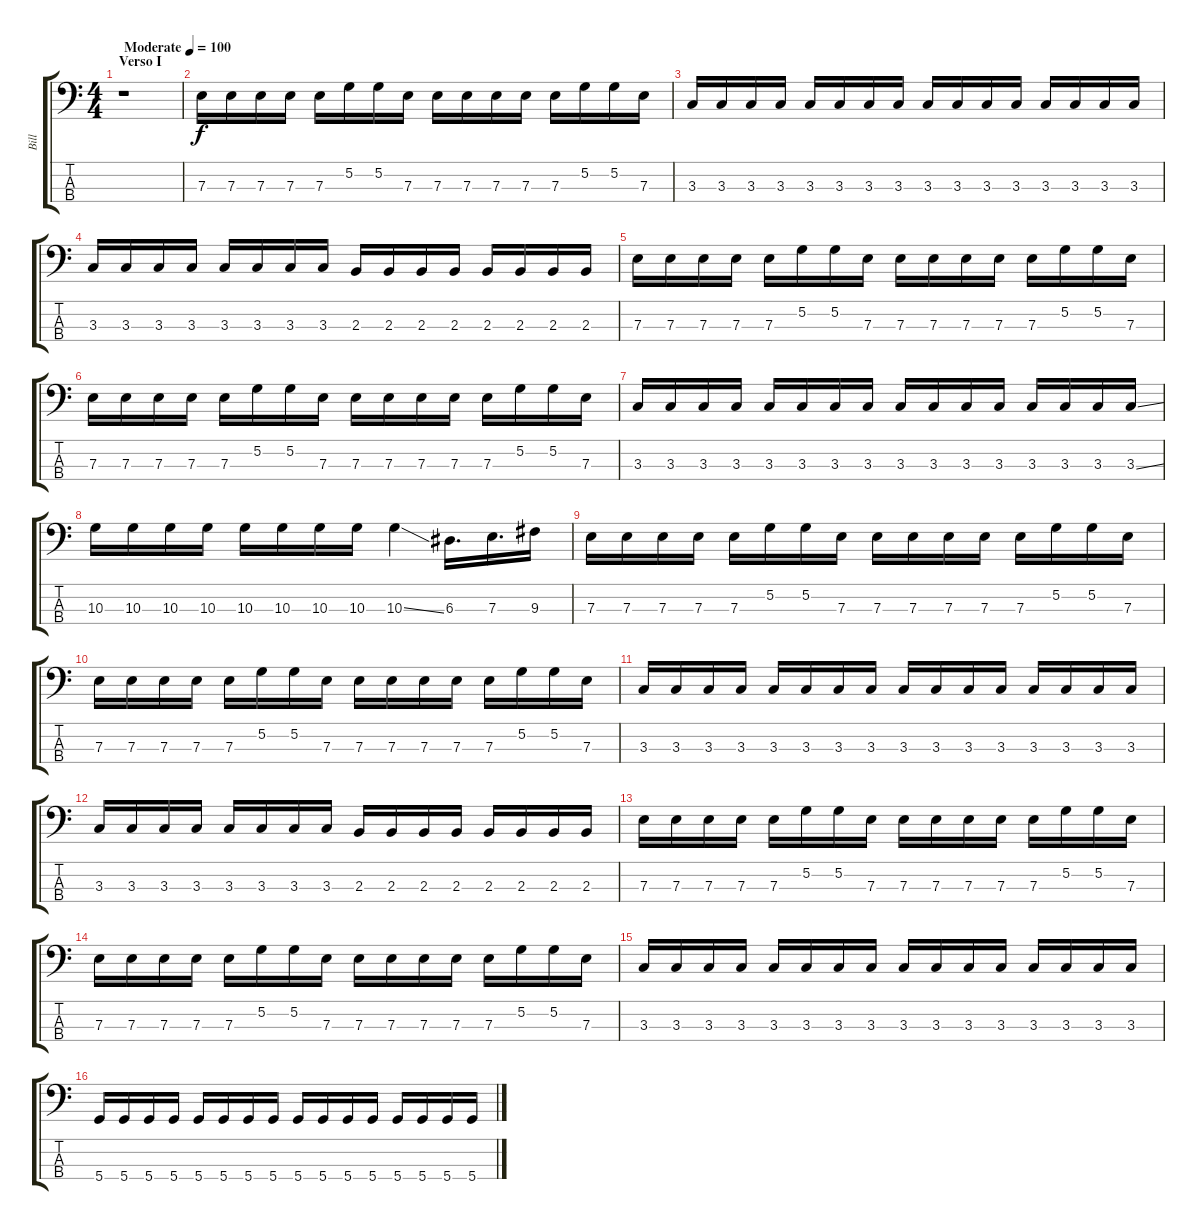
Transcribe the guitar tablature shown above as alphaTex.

\track ("Bill" "Bill") {instrument electricbasspick}
\staff {score tabs}
\tuning (G2 D2 A1 D1) {hide}
\ts (4 4)
\section ("" "Verso I")
\tempo (100 "Moderate")
\clef f4
\ks c
r.1{dy f instrument electricbasspick} |
7.3.16 7.3.16 7.3.16 7.3.16 7.3.16 5.2.16 5.2.16 7.3.16 7.3.16 7.3.16 7.3.16 7.3.16 7.3.16 5.2.16 5.2.16 7.3.16 |
3.3.16 3.3.16 3.3.16 3.3.16 3.3.16 3.3.16 3.3.16 3.3.16 3.3.16 3.3.16 3.3.16 3.3.16 3.3.16 3.3.16 3.3.16 3.3.16 |
3.3.16 3.3.16 3.3.16 3.3.16 3.3.16 3.3.16 3.3.16 3.3.16 2.3.16 2.3.16 2.3.16 2.3.16 2.3.16 2.3.16 2.3.16 2.3.16 |
7.3.16 7.3.16 7.3.16 7.3.16 7.3.16 5.2.16 5.2.16 7.3.16 7.3.16 7.3.16 7.3.16 7.3.16 7.3.16 5.2.16 5.2.16 7.3.16 |
7.3.16 7.3.16 7.3.16 7.3.16 7.3.16 5.2.16 5.2.16 7.3.16 7.3.16 7.3.16 7.3.16 7.3.16 7.3.16 5.2.16 5.2.16 7.3.16 |
3.3.16 3.3.16 3.3.16 3.3.16 3.3.16 3.3.16 3.3.16 3.3.16 3.3.16 3.3.16 3.3.16 3.3.16 3.3.16 3.3.16 3.3.16 3.3{ss}.16 |
10.3.16 10.3.16 10.3.16 10.3.16 10.3.16 10.3.16 10.3.16 10.3.16 10.3{ss}.4 6.3.16{d} 7.3.16{d} 9.3.16 |
7.3.16 7.3.16 7.3.16 7.3.16 7.3.16 5.2.16 5.2.16 7.3.16 7.3.16 7.3.16 7.3.16 7.3.16 7.3.16 5.2.16 5.2.16 7.3.16 |
7.3.16 7.3.16 7.3.16 7.3.16 7.3.16 5.2.16 5.2.16 7.3.16 7.3.16 7.3.16 7.3.16 7.3.16 7.3.16 5.2.16 5.2.16 7.3.16 |
3.3.16 3.3.16 3.3.16 3.3.16 3.3.16 3.3.16 3.3.16 3.3.16 3.3.16 3.3.16 3.3.16 3.3.16 3.3.16 3.3.16 3.3.16 3.3.16 |
3.3.16 3.3.16 3.3.16 3.3.16 3.3.16 3.3.16 3.3.16 3.3.16 2.3.16 2.3.16 2.3.16 2.3.16 2.3.16 2.3.16 2.3.16 2.3.16 |
7.3.16 7.3.16 7.3.16 7.3.16 7.3.16 5.2.16 5.2.16 7.3.16 7.3.16 7.3.16 7.3.16 7.3.16 7.3.16 5.2.16 5.2.16 7.3.16 |
7.3.16 7.3.16 7.3.16 7.3.16 7.3.16 5.2.16 5.2.16 7.3.16 7.3.16 7.3.16 7.3.16 7.3.16 7.3.16 5.2.16 5.2.16 7.3.16 |
3.3.16 3.3.16 3.3.16 3.3.16 3.3.16 3.3.16 3.3.16 3.3.16 3.3.16 3.3.16 3.3.16 3.3.16 3.3.16 3.3.16 3.3.16 3.3.16 |
5.4.16 5.4.16 5.4.16 5.4.16 5.4.16 5.4.16 5.4.16 5.4.16 5.4.16 5.4.16 5.4.16 5.4.16 5.4.16 5.4.16 5.4.16 5.4.16
